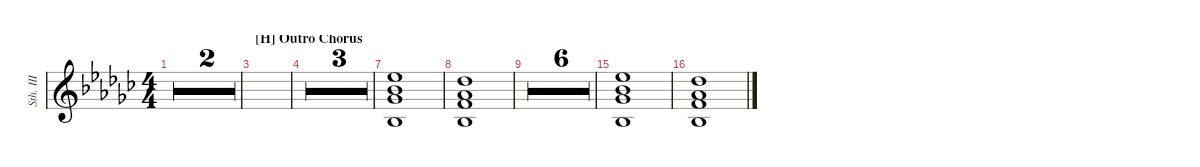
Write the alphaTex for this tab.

\defaultSystemsLayout 4
\hideDynamics
\bracketExtendMode groupsimilarinstruments
\otherSystemsTrackNameOrientation horizontal
\track ("Synthesizer III" "Sth. III") {multiBarRest instrument choiraahs}
\staff {score}
\tuning (E4 B3 G3 D3 A2 E2)
\ts (4 4)
\tempo 139
\clef g2
\ks gb
|
|
\section ("H" "Outro Chorus")
|
|
|
|
(8.4{acc b} 11.3{acc b} 11.2{acc b} 11.1{acc b}).1{beam Up} |
(9.1{acc b} 9.2{acc b} 10.3{acc forcenatural} 8.4{acc b}).1{beam Up} |
\simile firstofdouble
|
\simile secondofdouble
|
\simile none
|
|
|
|
(8.4{acc b} 11.3{acc b} 11.2{acc b} 11.1{acc b}).1{beam Up} |
(9.1{acc b} 9.2{acc b} 10.3{acc forcenatural} 8.4{acc b}).1{beam Up}
